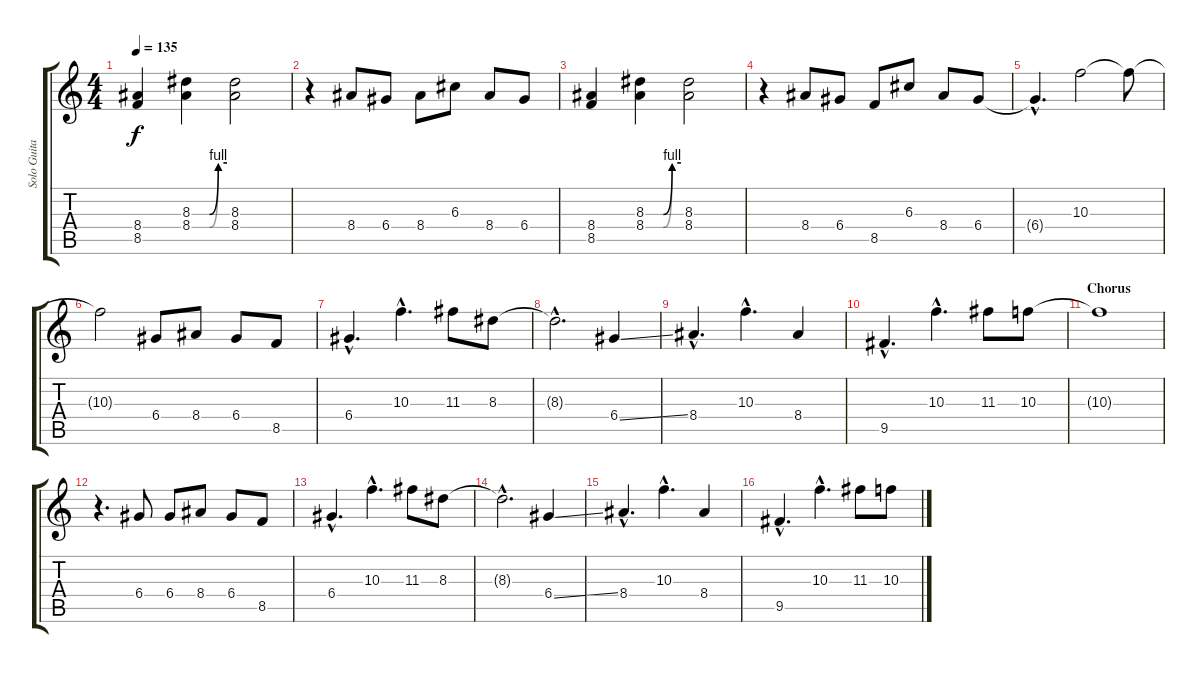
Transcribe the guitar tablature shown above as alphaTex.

\track ("Solo Guitar" "Solo Guita") {instrument distortionguitar}
\staff {score tabs}
\tuning (E4 B3 G3 D3 A2 E2) {hide}
\ts (4 4)
\tempo 135
\clef g2
\ks c
(8.4 8.5).4{dy f} (8.3{be (custom 0 0 30 0 45 4 60 4)} 8.4{be (custom 0 0 30 0 45 4 60 4)}).4 (8.3 8.4).2 |
r.4 8.4.8 6.4.8 8.4.8 6.3.8 8.4.8 6.4.8 |
(8.4 8.5).4 (8.3{be (custom 0 0 30 0 45 4 60 4)} 8.4{be (custom 0 0 30 0 45 4 60 4)}).4 (8.3 8.4).2 |
r.4 8.4.8 6.4.8 8.5.8 6.3.8 8.4.8 6.4.8 |
6.4{hac t}.4{d} 10.3.2 10.3{t}.8 |
10.3{t}.2 6.4.8 8.4.8 6.4.8 8.5.8 |
6.4{hac}.4{d} 10.3{hac}.4{d} 11.3.8 8.3.8 |
8.3{hac t}.2{d} 6.4{ss}.4 |
8.4{hac}.4{d} 10.3{hac}.4{d} 8.4.4 |
9.5{hac}.4{d} 10.3{hac}.4{d} 11.3.8 10.3.8 |
\section ("" "Chorus")
10.3{t}.1 |
r.4{d} 6.4.8 6.4.8 8.4.8 6.4.8 8.5.8 |
6.4{hac}.4{d} 10.3{hac}.4{d} 11.3.8 8.3.8 |
8.3{hac t}.2{d} 6.4{ss}.4 |
8.4{hac}.4{d} 10.3{hac}.4{d} 8.4.4 |
9.5{hac}.4{d} 10.3{hac}.4{d} 11.3.8 10.3.8
